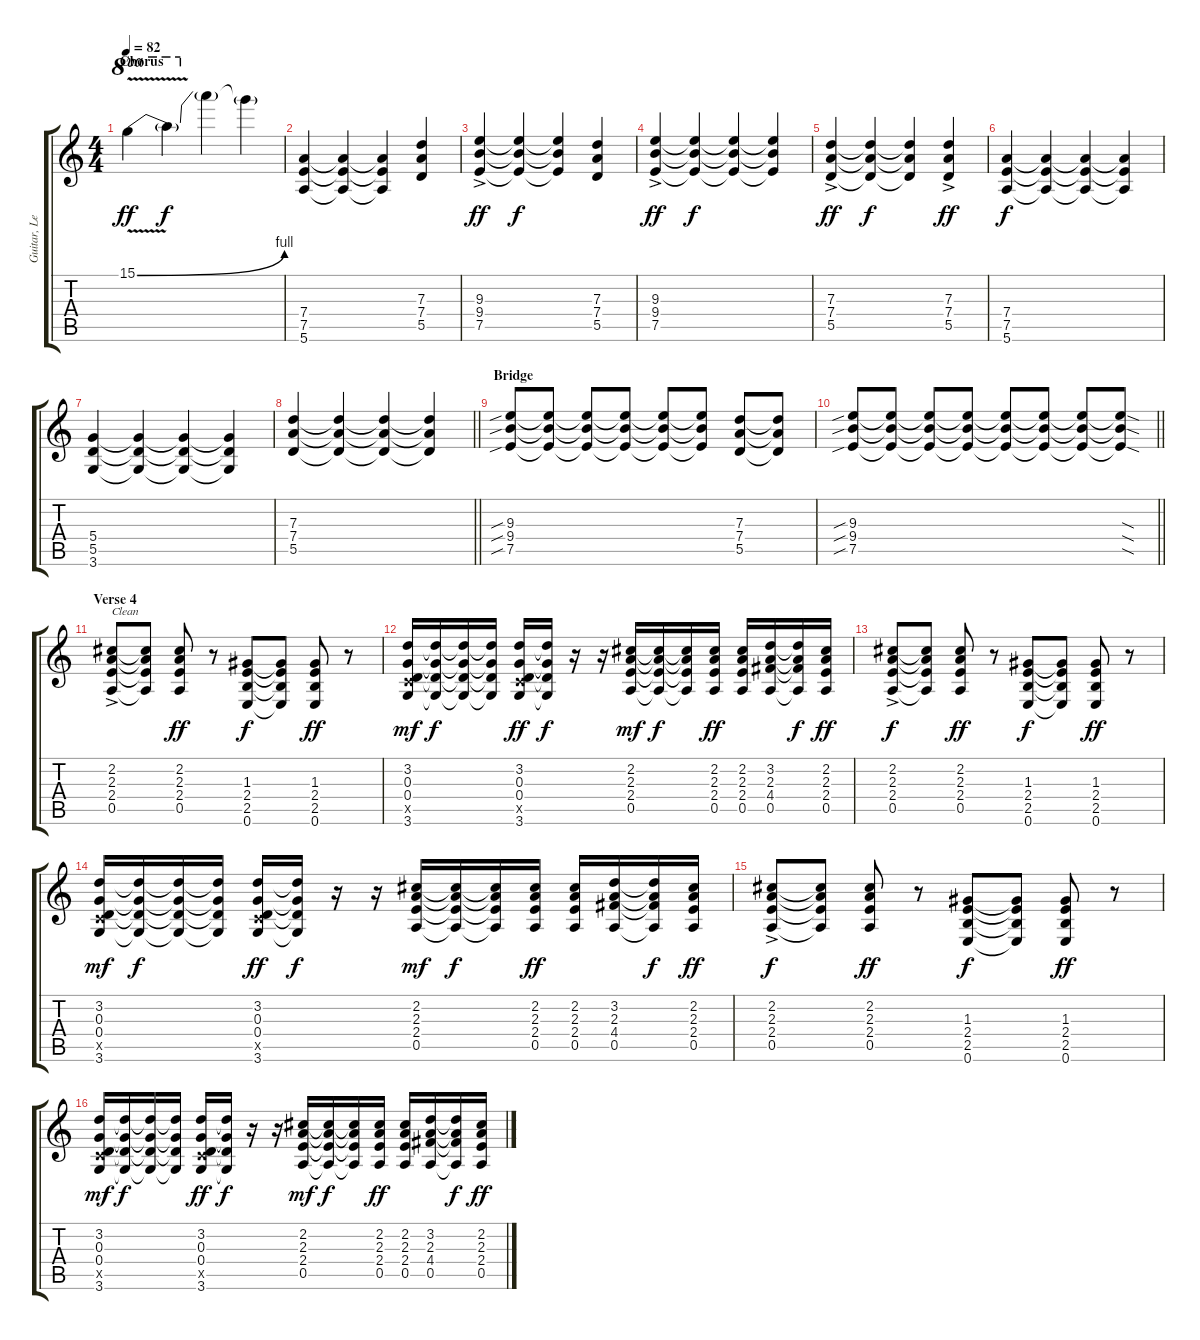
\track ("Guitar, Lead" "Guitar, Le") {instrument electricguitarclean}
\staff {score tabs}
\tuning (E4 B3 G3 D3 A2 E2) {hide}
\ts (4 4)
\section ("" "Chorus")
\tempo 82
\clef g2
\ks c
15.1{be (bend 0 0 60 4) v}.4{ot 8va dy ff} 15.1{t}.4{ot 8va dy f} 15.1{t}.4 15.1{t}.4 |
(7.4 7.5 5.6).4 (7.4{t} 7.5{t} 5.6{t}).4 (7.4{t} 7.5{t} 5.6{t}).4 (7.3 7.4 5.5).4 |
(9.3{ac} 9.4{ac} 7.5{ac}).4{dy ff} (9.3{t} 9.4{t} 7.5{t}).4{dy f} (9.3{t} 9.4{t} 7.5{t}).4 (7.3 7.4 5.5).4 |
(9.3{ac} 9.4{ac} 7.5{ac}).4{dy ff} (9.3{t} 9.4{t} 7.5{t}).4{dy f} (9.3{t} 9.4{t} 7.5{t}).4 (9.3{t} 9.4{t} 7.5{t}).4 |
(7.3{ac} 7.4{ac} 5.5{ac}).4{dy ff} (7.3{t} 7.4{t} 5.5{t}).4{dy f} (7.3{t} 7.4{t} 5.5{t}).4 (7.3{ac} 7.4{ac} 5.5{ac}).4{dy ff} |
(7.4 7.5 5.6).4{dy f} (7.4{t} 7.5{t} 5.6{t}).4 (7.4{t} 7.5{t} 5.6{t}).4 (7.4{t} 7.5{t} 5.6{t}).4 |
(5.4 5.5 3.6).4 (5.4{t} 5.5{t} 3.6{t}).4 (5.4{t} 5.5{t} 3.6{t}).4 (5.4{t} 5.5{t} 3.6{t}).4 |
\barLineRight lightlight
(7.3 7.4 5.5).4 (7.3{t} 7.4{t} 5.5{t}).4 (7.3{t} 7.4{t} 5.5{t}).4 (7.3{t} 7.4{t} 5.5{t}).4 |
\section ("" "Bridge")
(9.3{sib} 9.4{sib} 7.5{sib}).8 (9.3{t} 9.4{t} 7.5{t}).8 (9.3{t} 9.4{t} 7.5{t}).8 (9.3{t} 9.4{t} 7.5{t}).8 (9.3{t} 9.4{t} 7.5{t}).8 (9.3{t} 9.4{t} 7.5{t}).8 (7.3 7.4 5.5).8 (7.3{t} 7.4{t} 5.5{t}).8 |
\barLineRight lightlight
(9.3{sib} 9.4{sib} 7.5{sib}).8 (9.3{t} 9.4{t} 7.5{t}).8 (9.3{t} 9.4{t} 7.5{t}).8 (9.3{t} 9.4{t} 7.5{t}).8 (9.3{t} 9.4{t} 7.5{t}).8 (9.3{t} 9.4{t} 7.5{t}).8 (9.3{t} 9.4{t} 7.5{t}).8 (9.3{sod t} 9.4{sod t} 7.5{sod t}).8 |
\section ("" "Verse 4")
(2.2{ac} 2.3{ac} 2.4{ac} 0.5{ac}).8{txt "Clean" instrument electricguitarclean} (2.2{t} 2.3{t} 2.4{t} 0.5{t}).8 (2.2 2.3 2.4 0.5).8{dy ff} r.8 (1.3 2.4 2.5 0.6).8{dy f} (1.3{t} 2.4{t} 2.5{t} 0.6{t}).8 (1.3 2.4 2.5 0.6).8{dy ff} r.8 |
(3.2 0.3 0.4 3.5{x} 3.6).16{dy mf} (3.2{t} 0.3{t} 0.4{t} 3.6{t}).16{dy f} (3.2{t} 0.3{t} 0.4{t} 3.6{t}).16 (3.2{t} 0.3{t} 0.4{t} 3.6{t}).16 (3.2 0.3 0.4 3.5{x} 3.6).16{dy ff} (3.2{t} 0.3{t} 0.4{t} 3.6{t}).16{dy f} r.16 r.16 (2.2 2.3 2.4 0.5).16{dy mf} (2.2{t} 2.3{t} 2.4{t} 0.5{t}).16{dy f} (2.2{t} 2.3{t} 2.4{t} 0.5{t}).16 (2.2 2.3 2.4 0.5).16{dy ff} (2.2 2.3 2.4 0.5).16 (3.2 2.3 4.4 0.5).16 (3.2{t} 2.3{t} 4.4{t} 0.5{t}).16{dy f} (2.2 2.3 2.4 0.5).16{dy ff} |
(2.2{ac} 2.3{ac} 2.4{ac} 0.5{ac}).8{dy f} (2.2{t} 2.3{t} 2.4{t} 0.5{t}).8 (2.2 2.3 2.4 0.5).8{dy ff} r.8 (1.3 2.4 2.5 0.6).8{dy f} (1.3{t} 2.4{t} 2.5{t} 0.6{t}).8 (1.3 2.4 2.5 0.6).8{dy ff} r.8 |
(3.2 0.3 0.4 3.5{x} 3.6).16{dy mf} (3.2{t} 0.3{t} 0.4{t} 3.6{t}).16{dy f} (3.2{t} 0.3{t} 0.4{t} 3.6{t}).16 (3.2{t} 0.3{t} 0.4{t} 3.6{t}).16 (3.2 0.3 0.4 3.5{x} 3.6).16{dy ff} (3.2{t} 0.3{t} 0.4{t} 3.6{t}).16{dy f} r.16 r.16 (2.2 2.3 2.4 0.5).16{dy mf} (2.2{t} 2.3{t} 2.4{t} 0.5{t}).16{dy f} (2.2{t} 2.3{t} 2.4{t} 0.5{t}).16 (2.2 2.3 2.4 0.5).16{dy ff} (2.2 2.3 2.4 0.5).16 (3.2 2.3 4.4 0.5).16 (3.2{t} 2.3{t} 4.4{t} 0.5{t}).16{dy f} (2.2 2.3 2.4 0.5).16{dy ff} |
(2.2{ac} 2.3{ac} 2.4{ac} 0.5{ac}).8{dy f} (2.2{t} 2.3{t} 2.4{t} 0.5{t}).8 (2.2 2.3 2.4 0.5).8{dy ff} r.8 (1.3 2.4 2.5 0.6).8{dy f} (1.3{t} 2.4{t} 2.5{t} 0.6{t}).8 (1.3 2.4 2.5 0.6).8{dy ff} r.8 |
(3.2 0.3 0.4 3.5{x} 3.6).16{dy mf} (3.2{t} 0.3{t} 0.4{t} 3.6{t}).16{dy f} (3.2{t} 0.3{t} 0.4{t} 3.6{t}).16 (3.2{t} 0.3{t} 0.4{t} 3.6{t}).16 (3.2 0.3 0.4 3.5{x} 3.6).16{dy ff} (3.2{t} 0.3{t} 0.4{t} 3.6{t}).16{dy f} r.16 r.16 (2.2 2.3 2.4 0.5).16{dy mf} (2.2{t} 2.3{t} 2.4{t} 0.5{t}).16{dy f} (2.2{t} 2.3{t} 2.4{t} 0.5{t}).16 (2.2 2.3 2.4 0.5).16{dy ff} (2.2 2.3 2.4 0.5).16 (3.2 2.3 4.4 0.5).16 (3.2{t} 2.3{t} 4.4{t} 0.5{t}).16{dy f} (2.2 2.3 2.4 0.5).16{dy ff}
